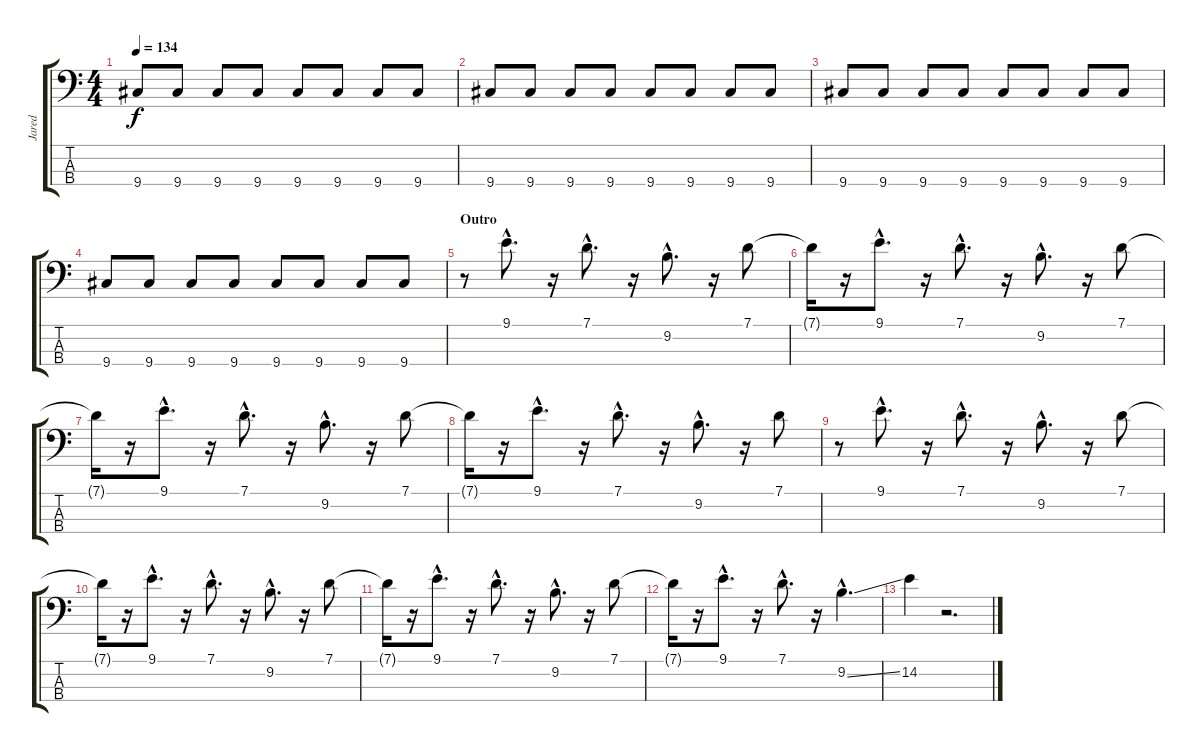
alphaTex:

\track ("Jared" "Jared") {instrument electricbassfinger}
\staff {score tabs}
\tuning (G2 D2 A1 E1) {hide}
\ts (4 4)
\tempo 134
\clef f4
\ks c
9.4.8{dy f} 9.4.8 9.4.8 9.4.8 9.4.8 9.4.8 9.4.8 9.4.8 |
9.4.8 9.4.8 9.4.8 9.4.8 9.4.8 9.4.8 9.4.8 9.4.8 |
9.4.8 9.4.8 9.4.8 9.4.8 9.4.8 9.4.8 9.4.8 9.4.8 |
9.4.8 9.4.8 9.4.8 9.4.8 9.4.8 9.4.8 9.4.8 9.4.8 |
\section ("" "Outro")
r.8 9.1{hac}.8{d} r.16 7.1{hac}.8{d} r.16 9.2{hac}.8{d} r.16 7.1.8 |
7.1{t}.16 r.16 9.1{hac}.8{d} r.16 7.1{hac}.8{d} r.16 9.2{hac}.8{d} r.16 7.1.8 |
7.1{t}.16 r.16 9.1{hac}.8{d} r.16 7.1{hac}.8{d} r.16 9.2{hac}.8{d} r.16 7.1.8 |
7.1{t}.16 r.16 9.1{hac}.8{d} r.16 7.1{hac}.8{d} r.16 9.2{hac}.8{d} r.16 7.1.8 |
r.8 9.1{hac}.8{d} r.16 7.1{hac}.8{d} r.16 9.2{hac}.8{d} r.16 7.1.8 |
7.1{t}.16 r.16 9.1{hac}.8{d} r.16 7.1{hac}.8{d} r.16 9.2{hac}.8{d} r.16 7.1.8 |
7.1{t}.16 r.16 9.1{hac}.8{d} r.16 7.1{hac}.8{d} r.16 9.2{hac}.8{d} r.16 7.1.8 |
7.1{t}.16 r.16 9.1{hac}.8{d} r.16 7.1{hac}.8{d} r.16 9.2{ss hac}.4{d} |
14.2.4 r.2{d}
